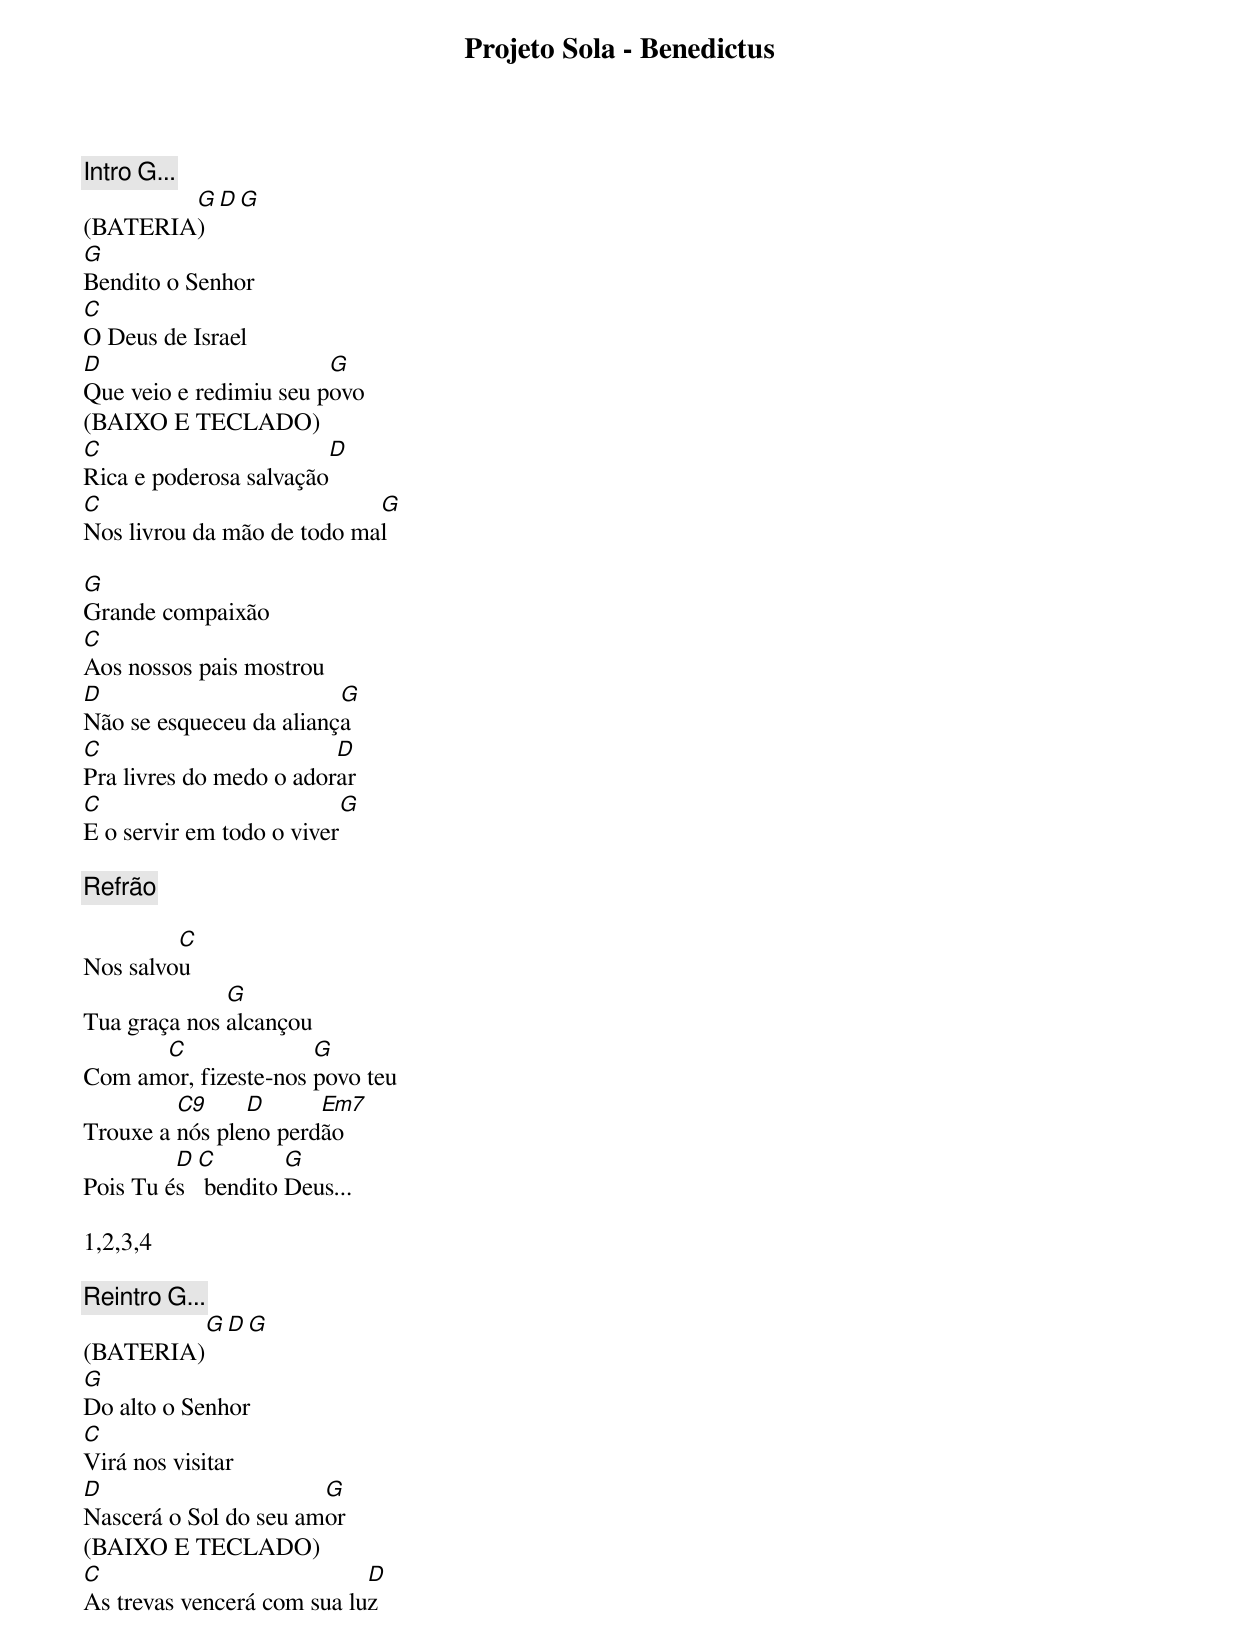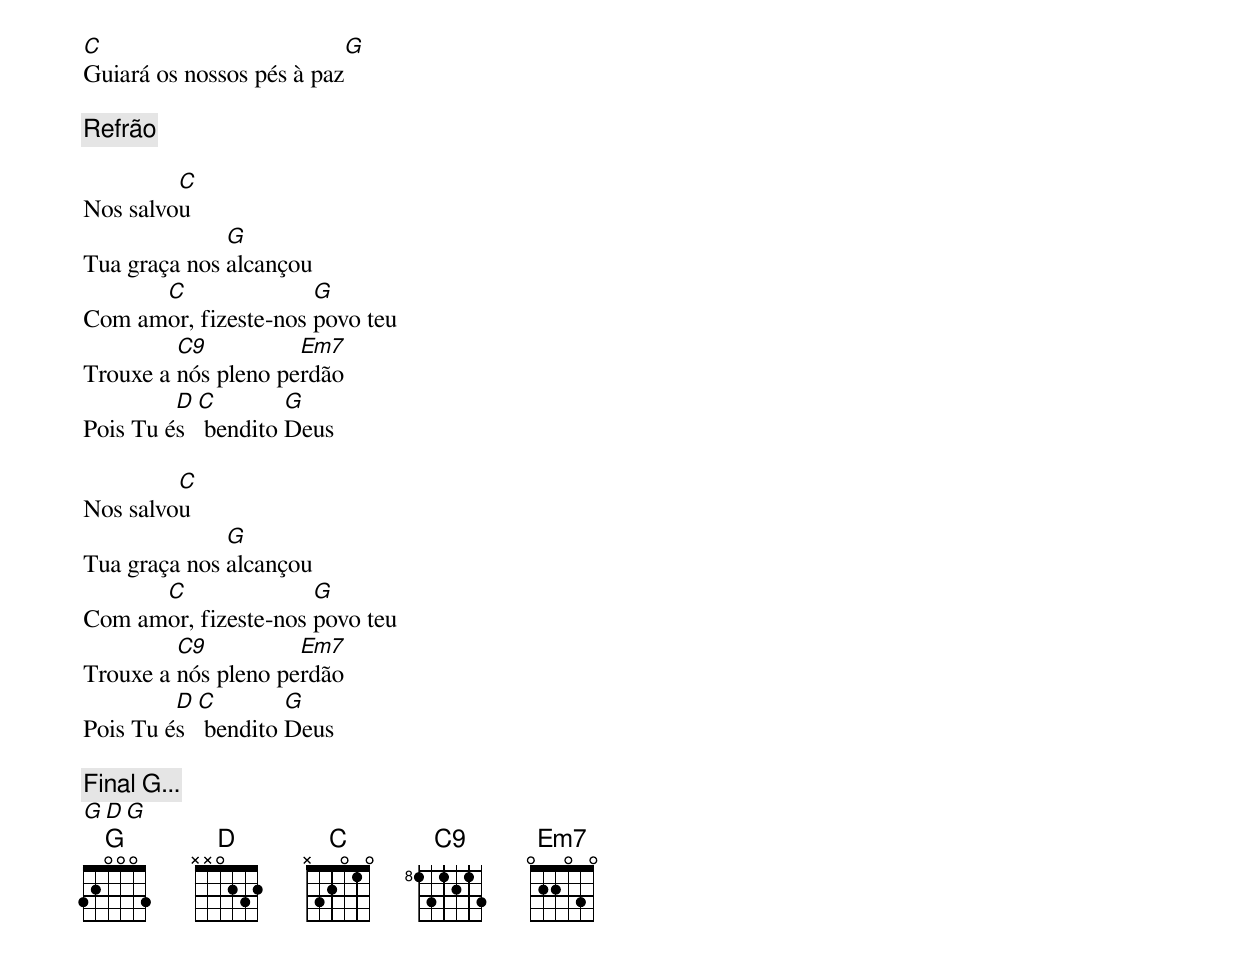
Projeto Sola - Benedictus

[Intro] G...
        G D G
(BATERIA)
G
Bendito o Senhor
C
O Deus de Israel
D                       G
Que veio e redimiu seu povo
(BAIXO E TECLADO)
C                       D
Rica e poderosa salvação
C                           G
Nos livrou da mão de todo mal

G
Grande compaixão
C
Aos nossos pais mostrou
D                        G
Não se esqueceu da aliança
C                        D
Pra livres do medo o adorar
C                         G
E o servir em todo o viver

[Refrão]

         C
Nos salvou
              G
Tua graça nos alcançou
      C               G
Com amor, fizeste-nos povo teu
         C9     D      Em7
Trouxe a nós pleno perdão
         D  C        G
Pois Tu és   bendito Deus...

1,2,3,4

[Reintro] G...
          G D G
(BATERIA)
G
Do alto o Senhor
C
Virá nos visitar
D                      G
Nascerá o Sol do seu amor
(BAIXO E TECLADO)
C                           D
As trevas vencerá com sua luz
C                          G
Guiará os nossos pés à paz

[Refrão]

         C
Nos salvou
              G
Tua graça nos alcançou
      C               G
Com amor, fizeste-nos povo teu
         C9          Em7
Trouxe a nós pleno perdão
         D  C        G
Pois Tu és   bendito Deus

         C
Nos salvou
              G
Tua graça nos alcançou
      C               G
Com amor, fizeste-nos povo teu
         C9          Em7
Trouxe a nós pleno perdão
         D  C        G
Pois Tu és   bendito Deus

[Final] G...
        G D G
